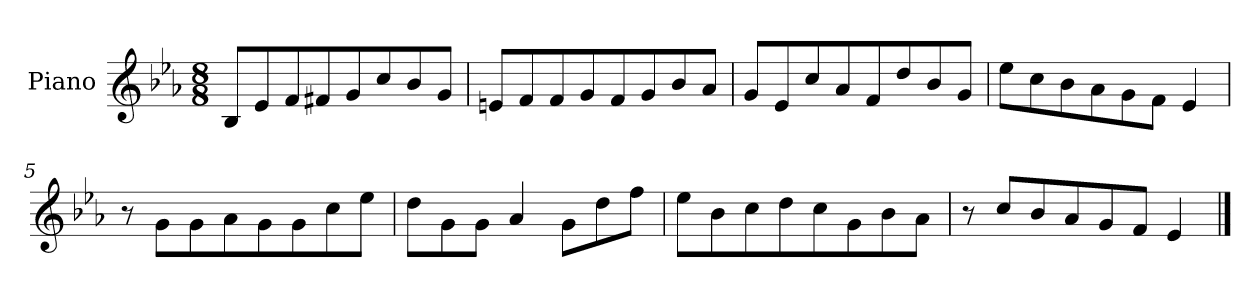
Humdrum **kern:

**kern
*part1
*staff1
*I"Piano
*I'Pno
*clefG2
*k[b-e-a-]
*E-:
*M8/8
=1
8B-/L
8e-/
8f/
8f#X/
8g/
8cc/
8b-/
8g/J
=2
8en/L
8f/
8f/
8g/
8f/
8g/
8b-/
8a-/J
=3
8g/L
8e-/
8cc/
8a-/
8f/
8dd/
8b-/
8g/J
=4
8ee-\L
8cc\
8b-\
8a-\
8g\
8f\J
4e-/
=5
8r
8g\L
8g\
8a-\
8g\
8g\
8cc\
8ee-\J
=6
8dd\L
8g\
8g\J
4a-/
8g\L
8dd\
8ff\J
=7
8ee-\L
8b-\
8cc\
8dd\
8cc\
8g\
8b-\
8a-\J
=8
8r
8cc/L
8b-/
8a-/
8g/
8f/J
4e-/
==
*-
